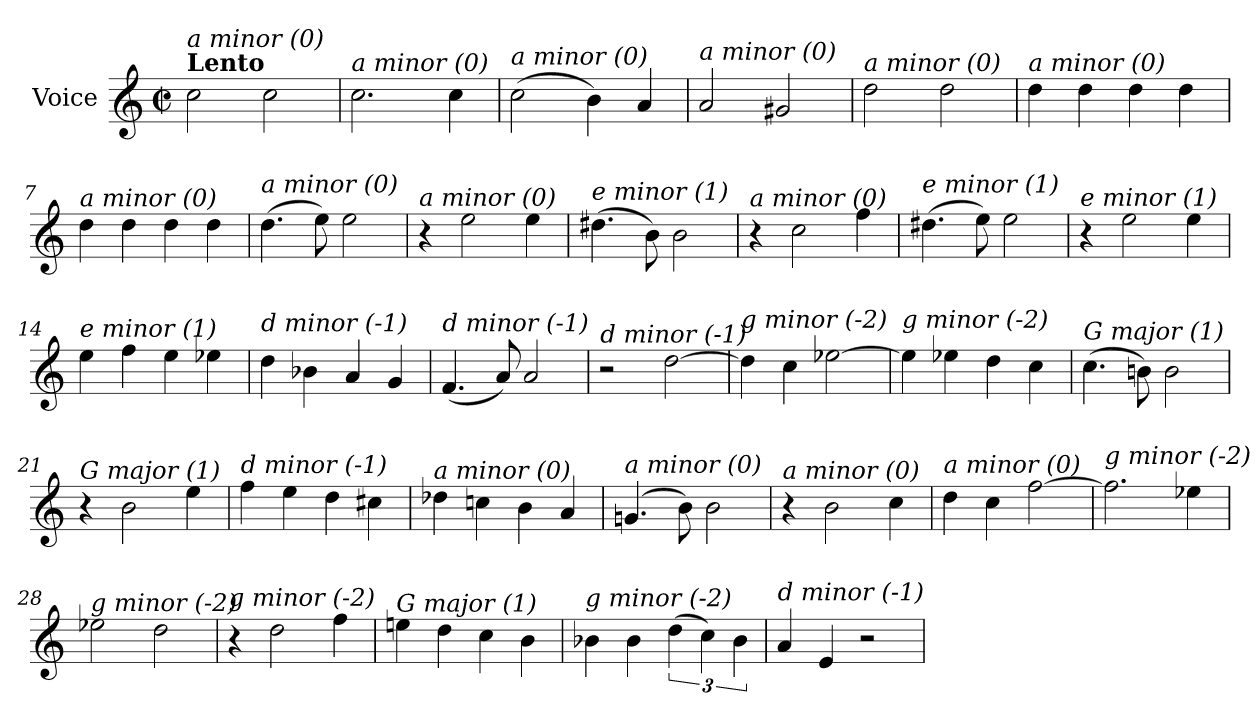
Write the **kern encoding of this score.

**kern
*part1
*staff1
*I"Voice
*clefG2
*k[]
*C:
*M2/2
*met(c|)
=1
!LO:TX:a:B:t=Lento
!LO:TX:i:t=a minor (0)
2cc\
2cc\
=2
!LO:TX:i:t=a minor (0)
2.cc\
4cc\
=3
!LO:TX:i:t=a minor (0)
(>2cc\
4b\)
4a/
=4
!LO:TX:i:t=a minor (0)
2a/
2g#X/
=5
!LO:TX:i:t=a minor (0)
2dd\
2dd\
=6
!LO:TX:i:t=a minor (0)
4dd\
4dd\
4dd\
4dd\
=7
!LO:TX:i:t=a minor (0)
4dd\
4dd\
4dd\
4dd\
!!LO:LB:g=z
=8
!LO:TX:i:t=a minor (0)
(>4.dd\
8ee\)
2ee\
=9
!LO:TX:i:t=a minor (0)
4r
2ee\
4ee\
=10
!LO:TX:i:t=e minor (1)
(>4.dd#X\
8b\)
2b\
=11
!LO:TX:i:t=a minor (0)
4r
2cc\
4ff\
=12
!LO:TX:i:t=e minor (1)
(>4.dd#X\
8ee\)
2ee\
=13
!LO:TX:i:t=e minor (1)
4r
2ee\
4ee\
=14
!LO:TX:i:t=e minor (1)
4ee\
4ff\
4ee\
4ee-Xi\
!!LO:LB:g=z
=15
!LO:TX:i:t=d minor (-1)
4dd\
4b-X\
4a/
4g/
=16
!LO:TX:i:t=d minor (-1)
(<4.f/
8a/)
2a/
=17
!LO:TX:i:t=d minor (-1)
2r
[2dd\
=18
!LO:TX:i:t=g minor (-2)
4dd\]
4cc\
[2ee-X\
=19
!LO:TX:i:t=g minor (-2)
4ee-\]
4ee-X\
4dd\
4cc\
=20
!LO:TX:i:t=G major (1)
(>4.cc\
8bn\)
2b\
=21
!LO:TX:i:t=G major (1)
4r
2b\
4ee\
!!LO:LB:g=z
=22
!LO:TX:i:t=d minor (-1)
4ff\
4ee\
4dd\
4cc#X\
=23
!LO:TX:i:t=a minor (0)
4dd-Xj\
4ccn\
4b\
4a/
=24
!LO:TX:i:t=a minor (0)
(4.gn/
8b\)
2b\
=25
!LO:TX:i:t=a minor (0)
4r
2b\
4cc\
=26
!LO:TX:i:t=a minor (0)
4dd\
4cc\
[2ff\
=27
!LO:TX:i:t=g minor (-2)
2.ff\]
4ee-X\
=28
!LO:TX:i:t=g minor (-2)
2ee-X\
2dd\
!!LO:LB:g=z
=29
!LO:TX:i:t=g minor (-2)
4r
2dd\
4ff\
=30
!LO:TX:i:t=G major (1)
4een\
4dd\
4cc\
4b\
=31
!LO:TX:i:t=g minor (-2)
4b-X\
4b-\
(>6dd\
6cc\)
6b-\
=32
!LO:TX:i:t=d minor (-1)
4a/
4e/
2r
=
*-
